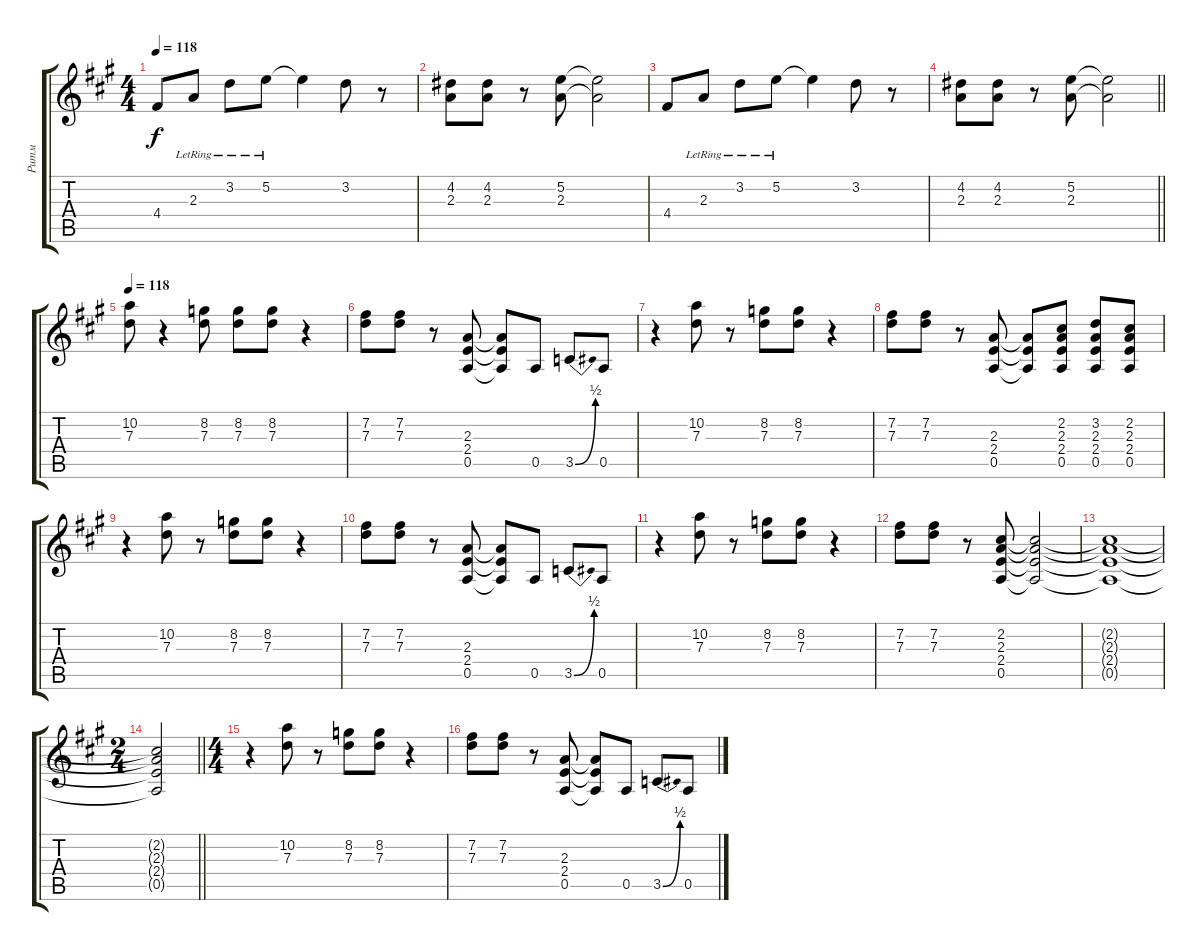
\track ("Ритм" "Ритм") {instrument distortionguitar}
\staff {score tabs}
\tuning (E4 B3 G3 D3 A2 E2) {hide}
\ts (4 4)
\tempo 118
\tempo 100
\tempo 118
\clef g2
\ks a
4.4.8{dy f instrument distortionguitar} 2.3{lr}.8 3.2{lr}.8 5.2{lr}.8 5.2{t}.4 3.2.8 r.8 |
(4.2 2.3).8 (4.2 2.3).8 r.8 (5.2 2.3).8 (5.2{t} 2.3{t}).2 |
4.4.8 2.3{lr}.8 3.2{lr}.8 5.2{lr}.8 5.2{t}.4 3.2.8 r.8 |
\barLineRight lightlight
(4.2 2.3).8 (4.2 2.3).8 r.8 (5.2 2.3).8 (5.2{t} 2.3{t}).2 |
\tempo 118
(10.2 7.3).8 r.4 (8.2 7.3).8 (8.2 7.3).8 (8.2 7.3).8 r.4 |
(7.2 7.3).8 (7.2 7.3).8 r.8 (2.3 2.4 0.5).8 (2.3{t} 2.4{t} 0.5{t}).8 0.5.8 3.5{be (bend 0 0 60 2)}.8 0.5.8 |
r.4 (10.2 7.3).8 r.8 (8.2 7.3).8 (8.2 7.3).8 r.4 |
(7.2 7.3).8 (7.2 7.3).8 r.8 (2.3 2.4 0.5).8 (2.3{t} 2.4{t} 0.5{t}).8 (2.2 2.3 2.4 0.5).8 (3.2 2.3 2.4 0.5).8 (2.2 2.3 2.4 0.5).8 |
r.4 (10.2 7.3).8 r.8 (8.2 7.3).8 (8.2 7.3).8 r.4 |
(7.2 7.3).8 (7.2 7.3).8 r.8 (2.3 2.4 0.5).8 (2.3{t} 2.4{t} 0.5{t}).8 0.5.8 3.5{be (bend 0 0 60 2)}.8 0.5.8 |
r.4 (10.2 7.3).8 r.8 (8.2 7.3).8 (8.2 7.3).8 r.4 |
(7.2 7.3).8 (7.2 7.3).8 r.8 (2.2 2.3 2.4 0.5).8 (2.2{t} 2.3{t} 2.4{t} 0.5{t}).2 |
(2.2{t} 2.3{t} 2.4{t} 0.5{t}).1 |
\ts (2 4)
\barLineRight lightlight
(2.2{t} 2.3{t} 2.4{t} 0.5{t}).2 |
\ts (4 4)
r.4 (10.2 7.3).8 r.8 (8.2 7.3).8 (8.2 7.3).8 r.4 |
(7.2 7.3).8 (7.2 7.3).8 r.8 (2.3 2.4 0.5).8 (2.3{t} 2.4{t} 0.5{t}).8 0.5.8 3.5{be (bend 0 0 60 2)}.8 0.5.8
